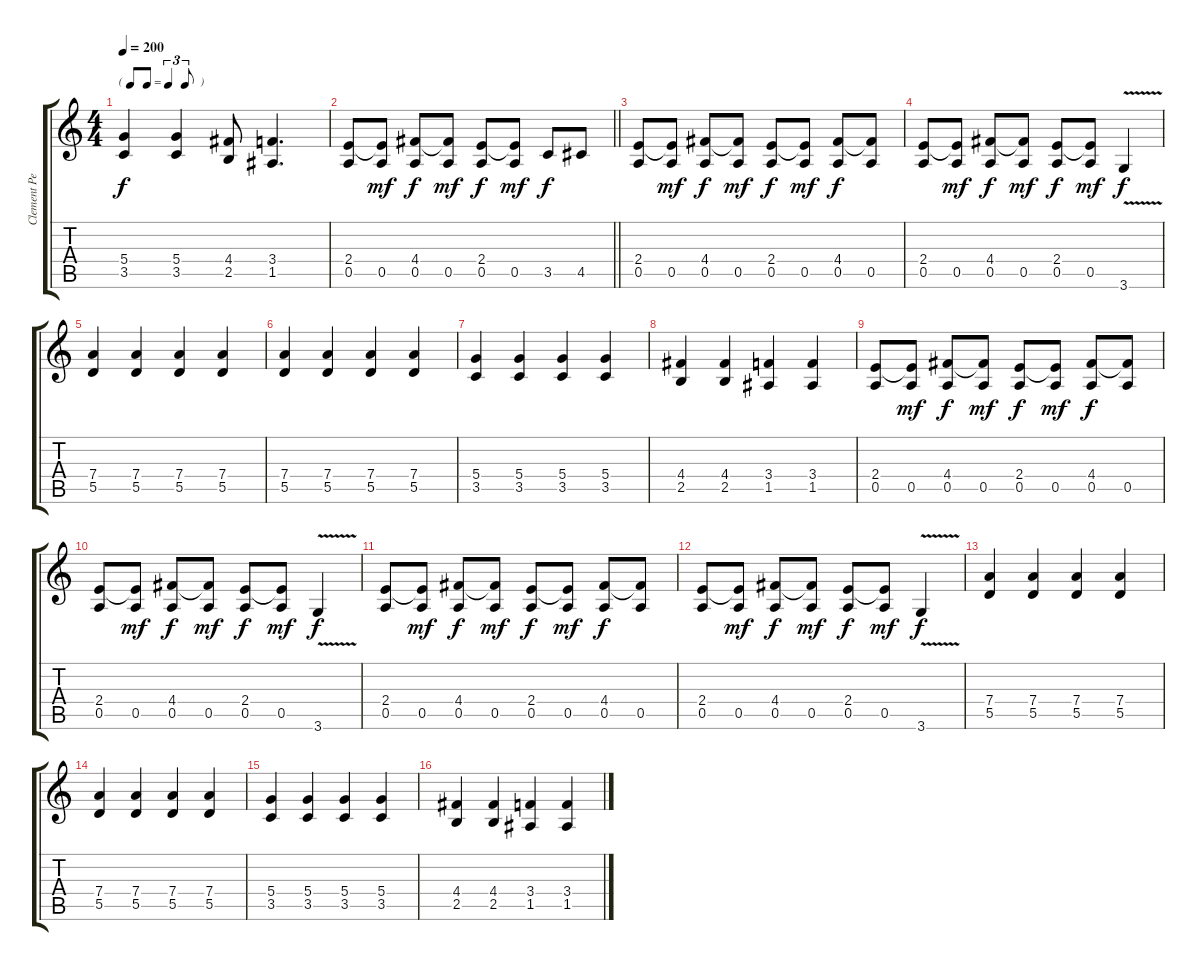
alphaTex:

\track ("Clement Peerens" "Clement Pe") {instrument distortionguitar}
\staff {score tabs}
\tuning (E4 B3 G3 D3 A2 E2) {hide}
\ts (4 4)
\tf triplet8th
\tempo 200
\clef g2
\ks c
(5.4 3.5).4{dy f} (5.4 3.5).4 (4.4 2.5).8 (3.4 1.5).4{d} |
\barLineRight lightlight
(2.4 0.5).8 (2.4{t} 0.5).8{dy mf} (4.4 0.5).8{dy f} (4.4{t} 0.5).8{dy mf} (2.4 0.5).8{dy f} (2.4{t} 0.5).8{dy mf} 3.5.8{dy f} 4.5.8 |
(2.4 0.5).8 (2.4{t} 0.5).8{dy mf} (4.4 0.5).8{dy f} (4.4{t} 0.5).8{dy mf} (2.4 0.5).8{dy f} (2.4{t} 0.5).8{dy mf} (4.4 0.5).8{dy f} (4.4{t} 0.5).8 |
(2.4 0.5).8 (2.4{t} 0.5).8{dy mf} (4.4 0.5).8{dy f} (4.4{t} 0.5).8{dy mf} (2.4 0.5).8{dy f} (2.4{t} 0.5).8{dy mf} 3.6{v}.4{dy f} |
(7.4 5.5).4 (7.4 5.5).4 (7.4 5.5).4 (7.4 5.5).4 |
(7.4 5.5).4 (7.4 5.5).4 (7.4 5.5).4 (7.4 5.5).4 |
(5.4 3.5).4 (5.4 3.5).4 (5.4 3.5).4 (5.4 3.5).4 |
(4.4 2.5).4 (4.4 2.5).4 (3.4 1.5).4 (3.4 1.5).4 |
(2.4 0.5).8 (2.4{t} 0.5).8{dy mf} (4.4 0.5).8{dy f} (4.4{t} 0.5).8{dy mf} (2.4 0.5).8{dy f} (2.4{t} 0.5).8{dy mf} (4.4 0.5).8{dy f} (4.4{t} 0.5).8 |
(2.4 0.5).8 (2.4{t} 0.5).8{dy mf} (4.4 0.5).8{dy f} (4.4{t} 0.5).8{dy mf} (2.4 0.5).8{dy f} (2.4{t} 0.5).8{dy mf} 3.6{v}.4{dy f} |
(2.4 0.5).8 (2.4{t} 0.5).8{dy mf} (4.4 0.5).8{dy f} (4.4{t} 0.5).8{dy mf} (2.4 0.5).8{dy f} (2.4{t} 0.5).8{dy mf} (4.4 0.5).8{dy f} (4.4{t} 0.5).8 |
(2.4 0.5).8 (2.4{t} 0.5).8{dy mf} (4.4 0.5).8{dy f} (4.4{t} 0.5).8{dy mf} (2.4 0.5).8{dy f} (2.4{t} 0.5).8{dy mf} 3.6{v}.4{dy f} |
(7.4 5.5).4 (7.4 5.5).4 (7.4 5.5).4 (7.4 5.5).4 |
(7.4 5.5).4 (7.4 5.5).4 (7.4 5.5).4 (7.4 5.5).4 |
(5.4 3.5).4 (5.4 3.5).4 (5.4 3.5).4 (5.4 3.5).4 |
(4.4 2.5).4 (4.4 2.5).4 (3.4 1.5).4 (3.4 1.5).4
